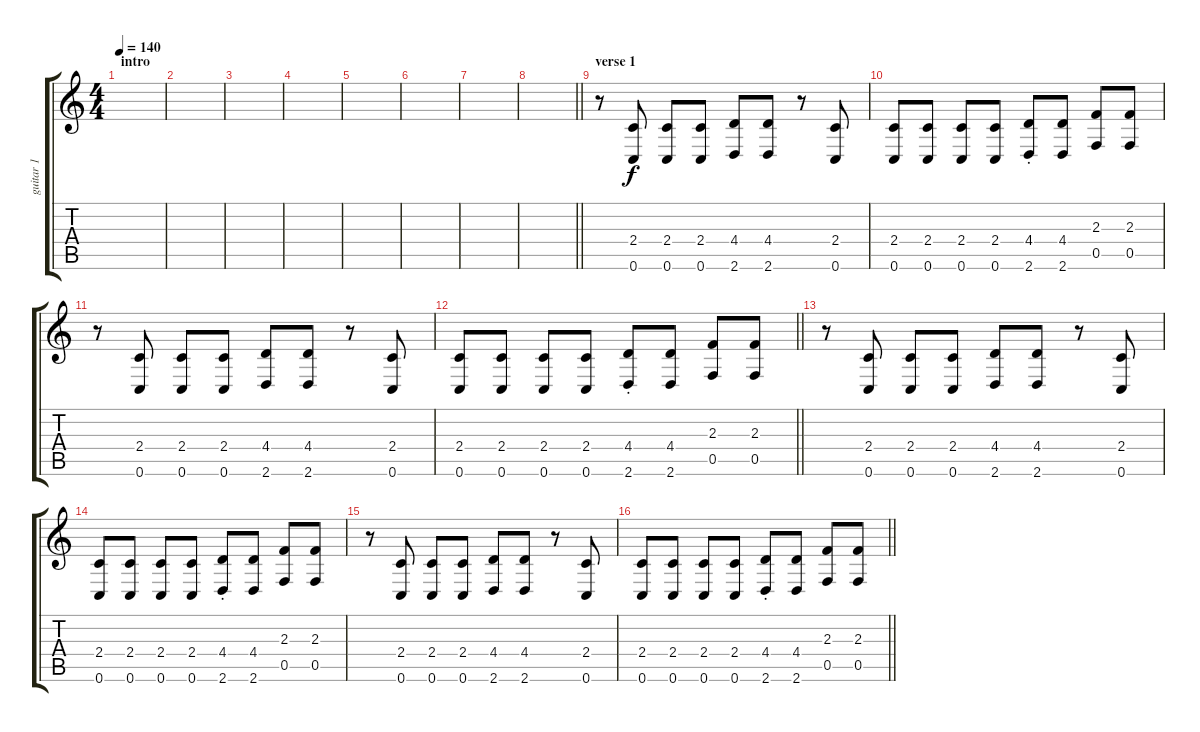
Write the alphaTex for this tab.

\track ("guitar 1" "guitar 1") {instrument electricguitarjazz}
\staff {score tabs}
\tuning (C4 G3 Eb3 Bb2 F2 C2) {hide}
\ts (4 4)
\section ("" "intro")
\tempo 140
\clef g2
\ks c
|
|
|
|
|
|
|
\barLineRight lightlight
|
\section ("" "verse 1")
r.8 (2.4 0.6).8 (2.4 0.6).8 (2.4 0.6).8 (4.4 2.6).8 (4.4 2.6).8 r.8 (2.4 0.6).8 |
(2.4 0.6).8 (2.4 0.6).8 (2.4 0.6).8 (2.4 0.6).8 (4.4{st} 2.6{st}).8 (4.4 2.6).8 (2.3 0.5).8 (2.3 0.5).8 |
r.8 (2.4 0.6).8 (2.4 0.6).8 (2.4 0.6).8 (4.4 2.6).8 (4.4 2.6).8 r.8 (2.4 0.6).8 |
\barLineRight lightlight
(2.4 0.6).8 (2.4 0.6).8 (2.4 0.6).8 (2.4 0.6).8 (4.4{st} 2.6{st}).8 (4.4 2.6).8 (2.3 0.5).8 (2.3 0.5).8 |
r.8 (2.4 0.6).8 (2.4 0.6).8 (2.4 0.6).8 (4.4 2.6).8 (4.4 2.6).8 r.8 (2.4 0.6).8 |
(2.4 0.6).8 (2.4 0.6).8 (2.4 0.6).8 (2.4 0.6).8 (4.4{st} 2.6{st}).8 (4.4 2.6).8 (2.3 0.5).8 (2.3 0.5).8 |
r.8 (2.4 0.6).8 (2.4 0.6).8 (2.4 0.6).8 (4.4 2.6).8 (4.4 2.6).8 r.8 (2.4 0.6).8 |
\barLineRight lightlight
(2.4 0.6).8 (2.4 0.6).8 (2.4 0.6).8 (2.4 0.6).8 (4.4{st} 2.6{st}).8 (4.4 2.6).8 (2.3 0.5).8 (2.3 0.5).8
